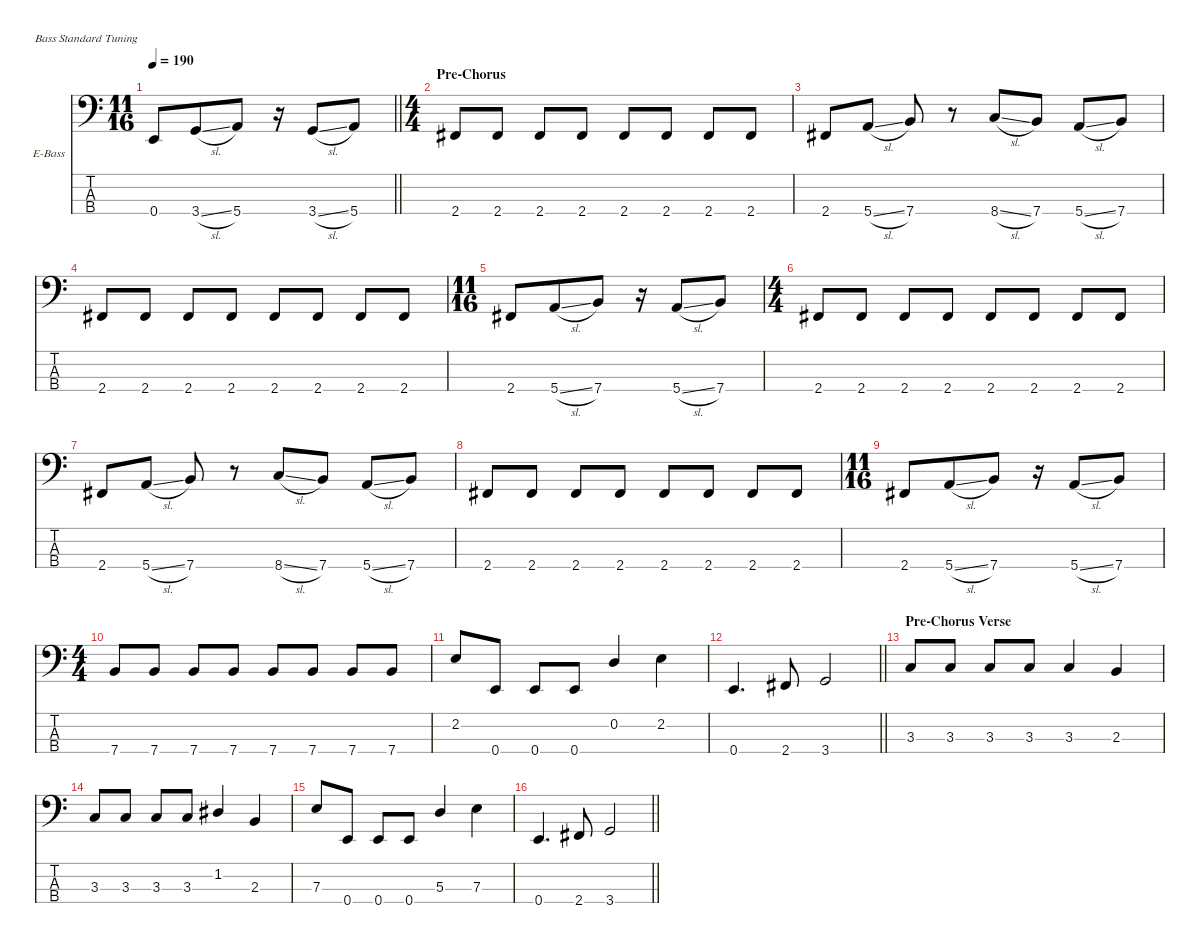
\hideDynamics
\bracketExtendMode nobrackets
\firstSystemTrackNameOrientation horizontal
\otherSystemsTrackNameOrientation horizontal
\track ("Cliff Burton" "E-Bass") {instrument electricbassfinger}
\staff {score tabs}
\tuning (G2 D2 A1 E1)
\ts (11 16)
\beaming (8 3 2)
\tempo 190
\clef f4
\barLineRight lightlight
\ks c
0.4.8{dy fff beam Up} 3.4{sl}.8{beam Up} 5.4.8{beam Up} r.16{beam Up} 3.4{sl}.8{beam Up} 5.4.8{beam Up} |
\ts (4 4)
\beaming (8 2 2 2 2)
\section ("" "Pre-Chorus")
2.4{acc #}.8{beam Up} 2.4{acc #}.8{beam Up} 2.4{acc #}.8{beam Up} 2.4{acc #}.8{beam Up} 2.4{acc #}.8{beam Up} 2.4{acc #}.8{beam Up} 2.4{acc #}.8{beam Up} 2.4{acc #}.8{beam Up} |
2.4{acc #}.8{beam Up} 5.4{sl}.8{beam Up} 7.4.8{beam Up} r.8{beam Up} 8.4{sl}.8{beam Up} 7.4.8{beam Up} 5.4{sl}.8{beam Up} 7.4.8{beam Up} |
2.4{acc #}.8{beam Up} 2.4{acc #}.8{beam Up} 2.4{acc #}.8{beam Up} 2.4{acc #}.8{beam Up} 2.4{acc #}.8{beam Up} 2.4{acc #}.8{beam Up} 2.4{acc #}.8{beam Up} 2.4{acc #}.8{beam Up} |
\ts (11 16)
\beaming (8 3 2)
2.4{acc #}.8{beam Up} 5.4{sl}.8{beam Up} 7.4.8{beam Up} r.16{beam Up} 5.4{sl}.8{beam Up} 7.4.8{beam Up} |
\ts (4 4)
\beaming (8 2 2 2 2)
2.4{acc #}.8{beam Up} 2.4{acc #}.8{beam Up} 2.4{acc #}.8{beam Up} 2.4{acc #}.8{beam Up} 2.4{acc #}.8{beam Up} 2.4{acc #}.8{beam Up} 2.4{acc #}.8{beam Up} 2.4{acc #}.8{beam Up} |
2.4{acc #}.8{beam Up} 5.4{sl}.8{beam Up} 7.4.8{beam Up} r.8{beam Up} 8.4{sl}.8{beam Up} 7.4.8{beam Up} 5.4{sl}.8{beam Up} 7.4.8{beam Up} |
2.4{acc #}.8{beam Up} 2.4{acc #}.8{beam Up} 2.4{acc #}.8{beam Up} 2.4{acc #}.8{beam Up} 2.4{acc #}.8{beam Up} 2.4{acc #}.8{beam Up} 2.4{acc #}.8{beam Up} 2.4{acc #}.8{beam Up} |
\ts (11 16)
\beaming (8 3 2)
2.4{acc #}.8{beam Up} 5.4{sl}.8{beam Up} 7.4.8{beam Up} r.16{beam Up} 5.4{sl}.8{beam Up} 7.4.8{beam Up} |
\ts (4 4)
\beaming (8 2 2 2 2)
7.4.8{beam Up} 7.4.8{beam Up} 7.4.8{beam Up} 7.4.8{beam Up} 7.4.8{beam Up} 7.4.8{beam Up} 7.4.8{beam Up} 7.4.8{beam Up} |
2.2.8{beam Up} 0.4.8{beam Up} 0.4.8{beam Up} 0.4.8{beam Up} 0.2.4{beam Up} 2.2.4{beam Down} |
\barLineRight lightlight
0.4.4{d beam Up} 2.4{acc #}.8{beam Up} 3.4.2{beam Up} |
\section ("" "Pre-Chorus Verse")
3.3.8{beam Up} 3.3.8{beam Up} 3.3.8{beam Up} 3.3.8{beam Up} 3.3.4{beam Up} 2.3.4{beam Up} |
3.3.8{beam Up} 3.3.8{beam Up} 3.3.8{beam Up} 3.3.8{beam Up} 1.2{acc #}.4{beam Up} 2.3.4{beam Up} |
7.3.8{beam Up} 0.4.8{beam Up} 0.4.8{beam Up} 0.4.8{beam Up} 5.3.4{beam Up} 7.3.4{beam Down} |
\barLineRight lightlight
0.4.4{d beam Up} 2.4{acc #}.8{beam Up} 3.4.2{beam Up}
